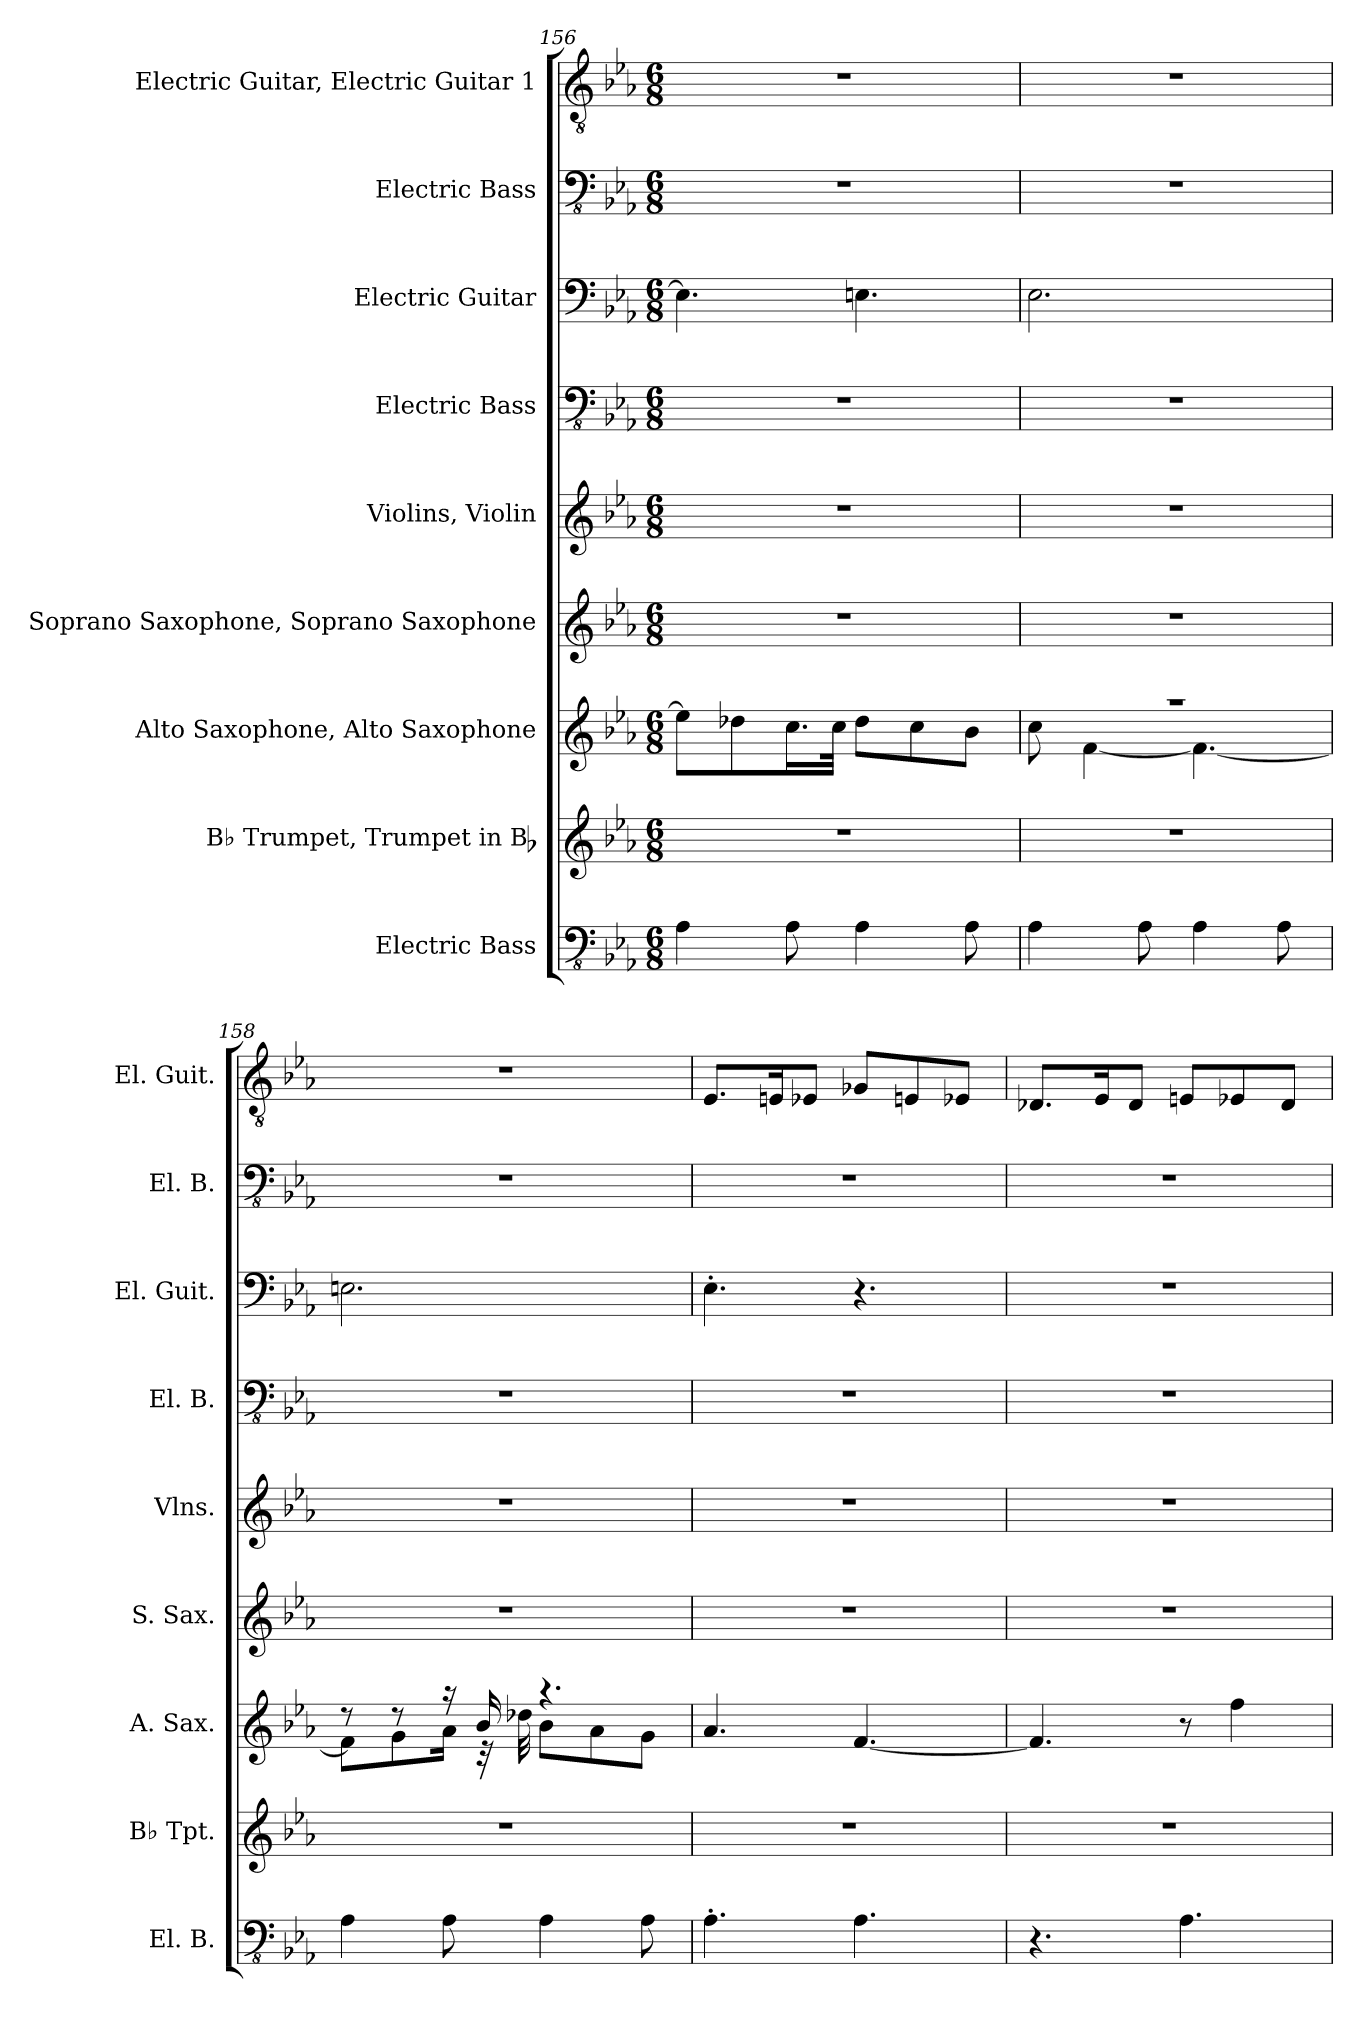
**kern	**kern	**kern	**kern	**kern	**kern	**kern	**kern	**kern
*part9	*part8	*part7	*part6	*part5	*part4	*part3	*part2	*part1
*staff9	*staff8	*staff7	*staff6	*staff5	*staff4	*staff3	*staff2	*staff1
*I"Electric Bass	*I"B♭ Trumpet, Trumpet in Bb	*I"Alto Saxophone, Alto Saxophone	*I"Soprano Saxophone, Soprano Saxophone	*I"Violins, Violin	*I"Electric Bass	*I"Electric Guitar	*I"Electric Bass	*I"Electric Guitar, Electric Guitar 1
*I'El. B.	*I'B♭ Tpt.	*I'A. Sax.	*I'S. Sax.	*I'Vlns.	*I'El. B.	*I'El. Guit.	*I'El. B.	*I'El. Guit.
!!LO:PB:g=z
*clefFv4	*clefG2	*clefG2	*clefG2	*clefG2	*clefFv4	*clefF4	*clefFv4	*clefGv2
*	*ITrd1c2	*ITrd5c9	*ITrd1c2	*	*	*	*	*
*k[b-e-a-]	*k[b-e-a-d-g-]	*k[b-e-a-d-g-c-]	*k[b-e-a-d-g-]	*k[b-e-a-]	*k[b-e-a-]	*k[b-e-a-]	*k[b-e-a-]	*k[b-e-a-]
*M6/8	*M6/8	*M6/8	*M6/8	*M6/8	*M6/8	*M6/8	*M6/8	*M6/8
=156	=156	=156	=156	=156	=156	=156	=156	=156
4AA-\	2.r	8g-\L]	2.r	2.r	2.r	4.E-\]	2.r	2.r
.	.	8f-X\	.	.	.	.	.	.
8AA-\	.	16.e-\L	.	.	.	.	.	.
.	.	32e-\JJk	.	.	.	.	.	.
4AA-\	.	8f-\L	.	.	.	4.En\	.	.
.	.	8e-\	.	.	.	.	.	.
8AA-\	.	8d-\J	.	.	.	.	.	.
=157	=157	=157	=157	=157	=157	=157	=157	=157
*	*	*^	*	*	*	*	*	*
4AA-\	2.r	2.r	8e-\	2.r	2.r	2.r	2.E-\	2.r	2.r
.	.	.	[4A-\	.	.	.	.	.	.
8AA-\	.	.	.	.	.	.	.	.	.
4AA-\	.	.	4.A-\_	.	.	.	.	.	.
8AA-\	.	.	.	.	.	.	.	.	.
=158	=158	=158	=158	=158	=158	=158	=158	=158	=158
4AA-\	2.r	8r	8A-\L]	2.r	2.r	2.r	2.En\	2.r	2.r
.	.	8r	8B-\	.	.	.	.	.	.
8AA-\	.	16r	16c-\Jk	.	.	.	.	.	.
.	.	16d-/	32r	.	.	.	.	.	.
.	.	.	32f-X\	.	.	.	.	.	.
4AA-\	.	4.r	8d-\L	.	.	.	.	.	.
.	.	.	8c-\	.	.	.	.	.	.
8AA-\	.	.	8B-\J	.	.	.	.	.	.
*	*	*v	*v	*	*	*	*	*	*
=159	=159	=159	=159	=159	=159	=159	=159	=159
4.AA-'\	2.r	4.c-/	2.r	2.r	2.r	4.E-'\	2.r	8.E-/L
.	.	.	.	.	.	.	.	16En/K
.	.	.	.	.	.	.	.	8E-X/J
4.AA-\	.	[4.A-/	.	.	.	4.r	.	8G-X/L
.	.	.	.	.	.	.	.	8En/
.	.	.	.	.	.	.	.	8E-X/J
!!LO:PB:g=z
=160	=160	=160	=160	=160	=160	=160	=160	=160
4.r	2.r	4.A-/]	2.r	2.r	2.r	2.r	2.r	8.D-X/L
.	.	.	.	.	.	.	.	16E-/K
.	.	.	.	.	.	.	.	8D-/J
4.AA-\	.	8r	.	.	.	.	.	8En/L
.	.	4a-\	.	.	.	.	.	8E-X/
.	.	.	.	.	.	.	.	8D-/J
=	=	=	=	=	=	=	=	=
*-	*-	*-	*-	*-	*-	*-	*-	*-
